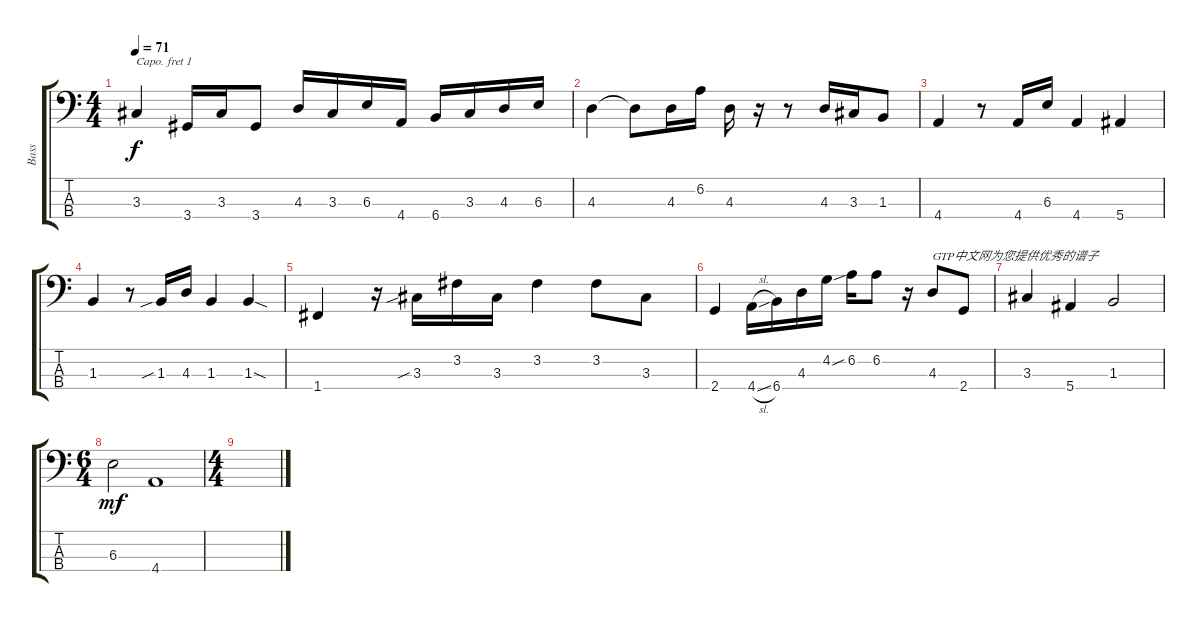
\track ("Bass" "Bass") {instrument electricbassfinger}
\staff {score tabs}
\capo 1
\tuning (G2 D2 A1 E1) {hide}
\ts (4 4)
\tempo 71
\clef f4
\ks c
3.3.4{dy f} 3.4.16 3.3.16 3.4.8 4.3.16 3.3.16 6.3.16 4.4.16 6.4.16 3.3.16 4.3.16 6.3.16 |
4.3.4 4.3{t}.8 4.3.16 6.2.16 4.3.16 r.16 r.8 4.3.16 3.3.16 1.3.8 |
4.4.4 r.8 4.4.16 6.3.16 4.4.4 5.4.4 |
1.3.4 r.8 1.3{sib}.16 4.3.16 1.3.4 1.3{sod}.4 |
1.4.4 r.16 3.3{sib}.16 3.2.16 3.3.16 3.2.4 3.2.8 3.3.8 |
2.4.4 4.4{sl}.16 6.4.16 4.3.16 4.2{sou}.16 6.2.16 6.2.8 r.16 4.3.8{txt "GTP中文网为您提供优秀的谱子"} 2.4.8 |
3.3.4 5.4.4 1.3.2 |
\ts (6 4)
6.3.2{dy mf} 4.4.1 |
\ts (4 4)
